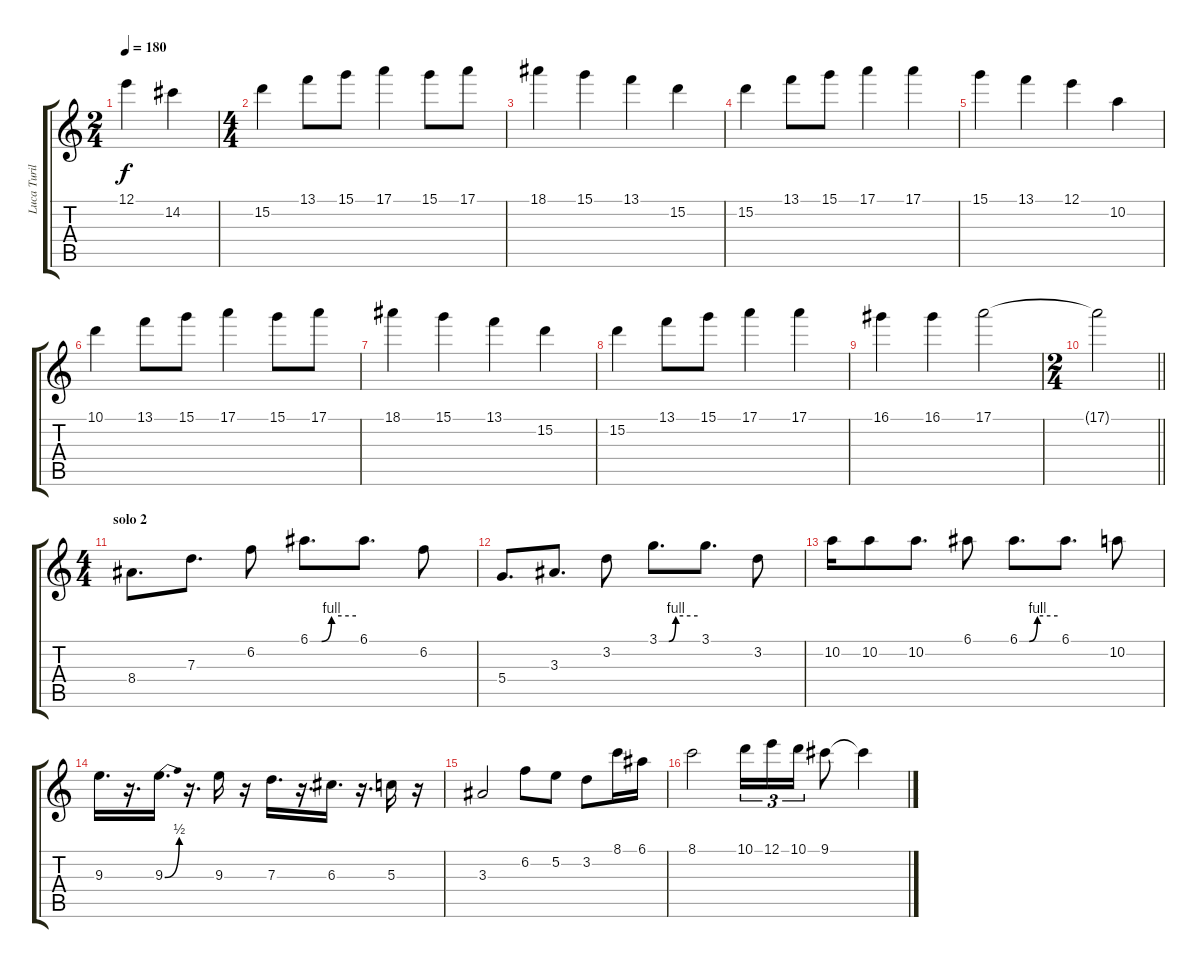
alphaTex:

\track ("Luca Turilli" "Luca Turil") {instrument distortionguitar}
\staff {score tabs}
\tuning (E4 B3 G3 D3 A2 E2) {hide}
\ts (2 4)
\tempo 180
\clef g2
\ks c
12.1.4{dy f} 14.2.4 |
\ts (4 4)
15.2.4 13.1.8 15.1.8 17.1.4 15.1.8 17.1.8 |
18.1.4 15.1.4 13.1.4 15.2.4 |
15.2.4 13.1.8 15.1.8 17.1.4 17.1.4 |
15.1.4 13.1.4 12.1.4 10.2.4 |
10.1.4 13.1.8 15.1.8 17.1.4 15.1.8 17.1.8 |
18.1.4 15.1.4 13.1.4 15.2.4 |
15.2.4 13.1.8 15.1.8 17.1.4 17.1.4 |
16.1.4 16.1.4 17.1.2 |
\ts (2 4)
\barLineRight lightlight
17.1{t}.2 |
\ts (4 4)
\section ("" "solo 2")
8.4.8{d} 7.3.8{d} 6.2.8 6.1{be (custom 0 0 15 0 28 4 60 4)}.8{d} 6.1.8{d} 6.2.8 |
5.4.8{d} 3.3.8{d} 3.2.8 3.1{be (custom 0 0 15 0 26 4 60 4)}.8{d} 3.1.8{d} 3.2.8 |
10.2.16 10.2.8 10.2.8{d} 6.1.8 6.1{be (custom 0 0 15 0 28 4 60 4)}.8{d} 6.1.8{d} 10.2.8 |
9.3.16{d} r.16{d} 9.3{be (bend 0 0 60 2)}.16{d} r.16{d} 9.3.16 r.16 7.3.16{d} r.16{d} 6.3.16{d} r.16{d} 5.3.16 r.16 |
3.3.2 6.2.8 5.2.8 3.2.8 8.1.16 6.1.16 |
8.1.2 10.1.16{tu (3 2)} 12.1.16{tu (3 2)} 10.1.16{tu (3 2)} 9.1.8 9.1{t}.4
